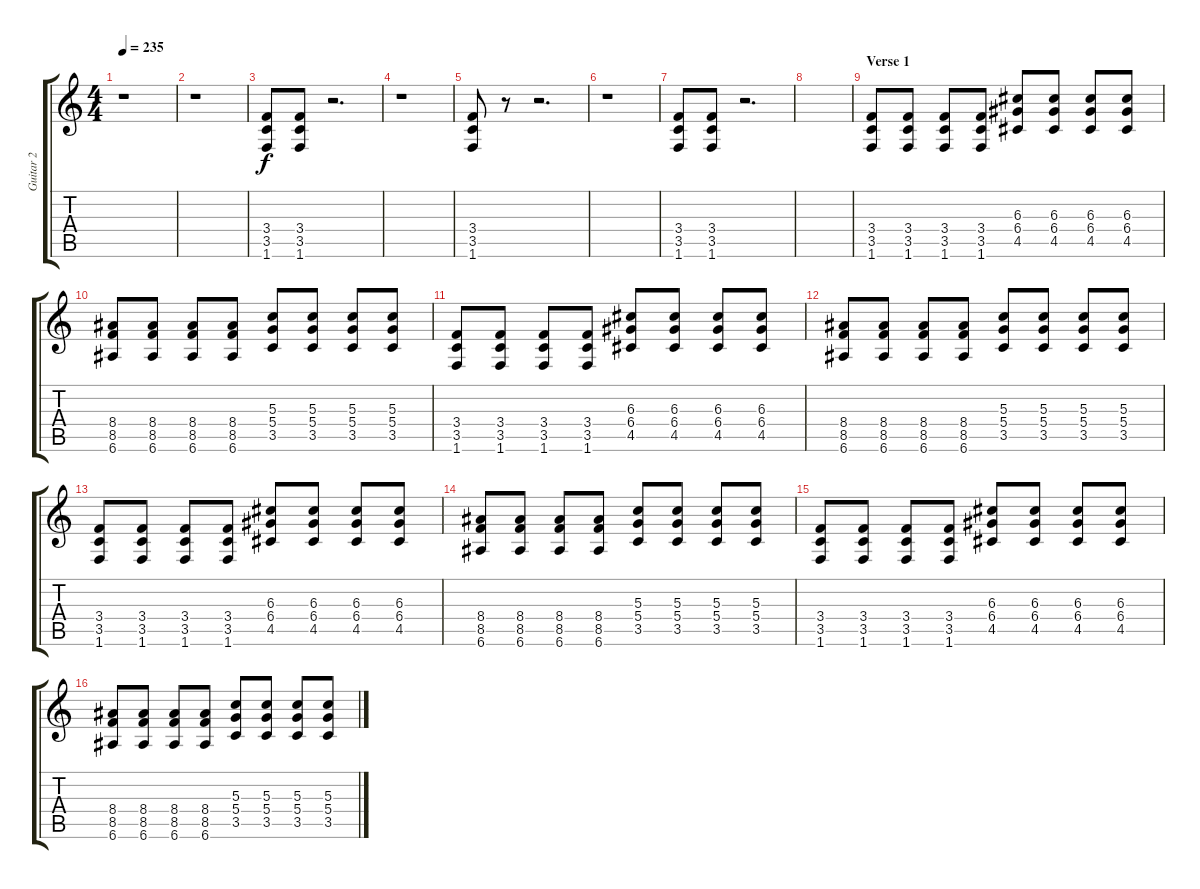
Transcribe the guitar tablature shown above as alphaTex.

\track ("Guitar 2" "Guitar 2") {instrument distortionguitar}
\staff {score tabs}
\tuning (E4 B3 G3 D3 A2 E2) {hide}
\ts (4 4)
\tempo 235
\clef g2
\ks c
r.1{dy f instrument distortionguitar} |
r.1 |
(3.4 3.5 1.6).8 (3.4 3.5 1.6).8 r.2{d} |
r.1 |
(3.4 3.5 1.6).8 r.8 r.2{d} |
r.1 |
(3.4 3.5 1.6).8 (3.4 3.5 1.6).8 r.2{d} |
|
\section ("" "Verse 1")
(3.4 3.5 1.6).8 (3.4 3.5 1.6).8 (3.4 3.5 1.6).8 (3.4 3.5 1.6).8 (6.3 6.4 4.5).8 (6.3 6.4 4.5).8 (6.3 6.4 4.5).8 (6.3 6.4 4.5).8 |
(8.4 8.5 6.6).8 (8.4 8.5 6.6).8 (8.4 8.5 6.6).8 (8.4 8.5 6.6).8 (5.3 5.4 3.5).8 (5.3 5.4 3.5).8 (5.3 5.4 3.5).8 (5.3 5.4 3.5).8 |
(3.4 3.5 1.6).8 (3.4 3.5 1.6).8 (3.4 3.5 1.6).8 (3.4 3.5 1.6).8 (6.3 6.4 4.5).8 (6.3 6.4 4.5).8 (6.3 6.4 4.5).8 (6.3 6.4 4.5).8 |
(8.4 8.5 6.6).8 (8.4 8.5 6.6).8 (8.4 8.5 6.6).8 (8.4 8.5 6.6).8 (5.3 5.4 3.5).8 (5.3 5.4 3.5).8 (5.3 5.4 3.5).8 (5.3 5.4 3.5).8 |
(3.4 3.5 1.6).8 (3.4 3.5 1.6).8 (3.4 3.5 1.6).8 (3.4 3.5 1.6).8 (6.3 6.4 4.5).8 (6.3 6.4 4.5).8 (6.3 6.4 4.5).8 (6.3 6.4 4.5).8 |
(8.4 8.5 6.6).8 (8.4 8.5 6.6).8 (8.4 8.5 6.6).8 (8.4 8.5 6.6).8 (5.3 5.4 3.5).8 (5.3 5.4 3.5).8 (5.3 5.4 3.5).8 (5.3 5.4 3.5).8 |
(3.4 3.5 1.6).8 (3.4 3.5 1.6).8 (3.4 3.5 1.6).8 (3.4 3.5 1.6).8 (6.3 6.4 4.5).8 (6.3 6.4 4.5).8 (6.3 6.4 4.5).8 (6.3 6.4 4.5).8 |
(8.4 8.5 6.6).8 (8.4 8.5 6.6).8 (8.4 8.5 6.6).8 (8.4 8.5 6.6).8 (5.3 5.4 3.5).8 (5.3 5.4 3.5).8 (5.3 5.4 3.5).8 (5.3 5.4 3.5).8
